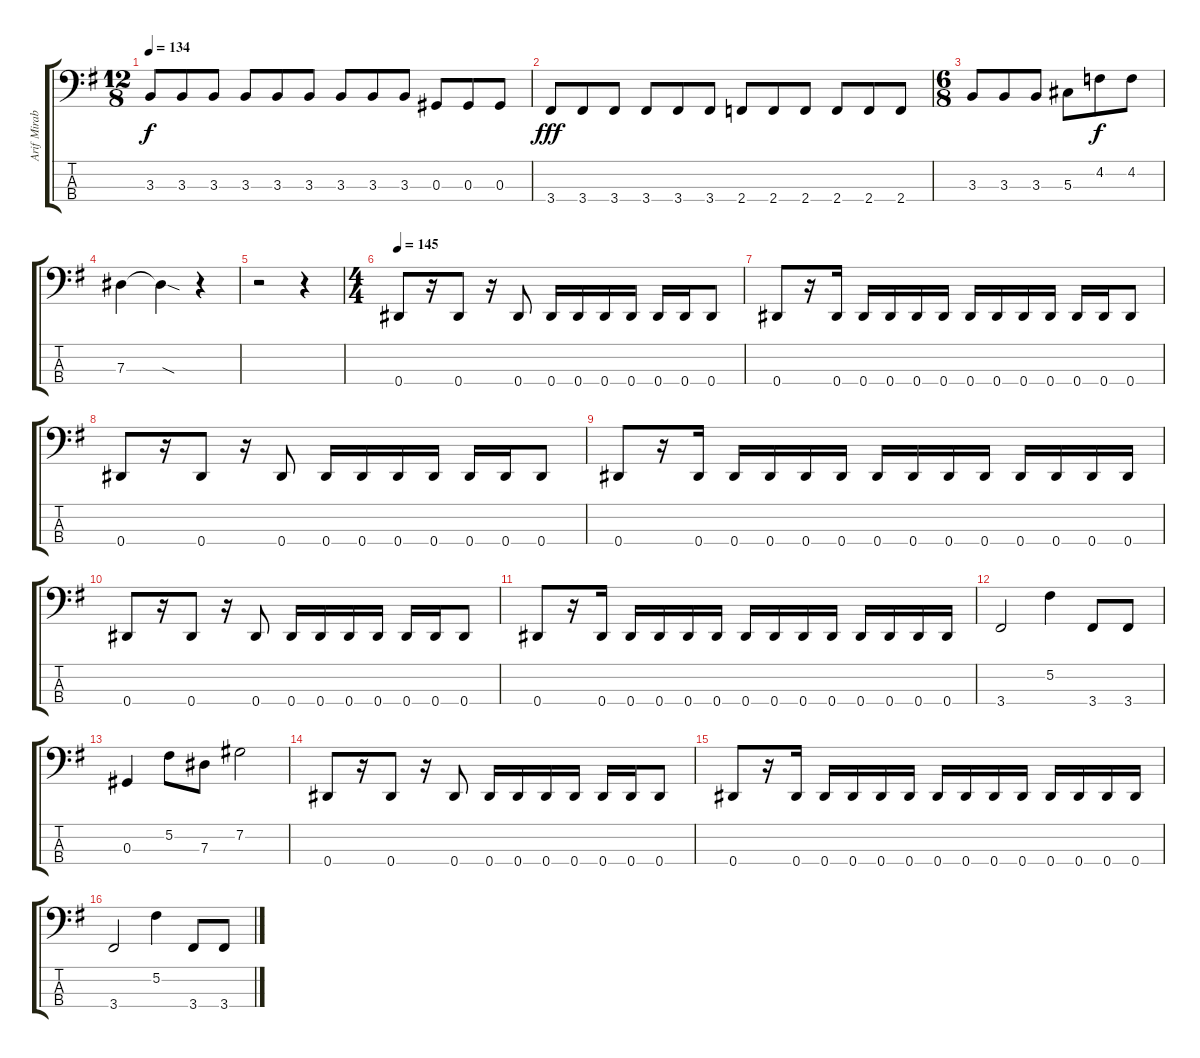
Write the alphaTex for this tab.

\track ("Arif Mirabdolbaghi" "Arif Mirab") {instrument electricbassfinger}
\staff {score tabs}
\tuning (Gb2 Db2 Ab1 Eb1) {hide}
\ts (12 8)
\tempo 134
\clef f4
\ks g
3.3.8{dy f} 3.3.8 3.3.8 3.3.8 3.3.8 3.3.8 3.3.8 3.3.8 3.3.8 0.3.8 0.3.8 0.3.8 |
3.4.8{dy fff} 3.4.8 3.4.8 3.4.8 3.4.8 3.4.8 2.4.8 2.4.8 2.4.8 2.4.8 2.4.8 2.4.8 |
\ts (6 8)
3.3.8 3.3.8 3.3.8 5.3.8 4.2.8{dy f} 4.2.8 |
7.3.4 7.3{sod t}.4 r.4 |
r.2 r.4 |
\ts (4 4)
\tempo 145
0.4.8 r.16 0.4.8 r.16 0.4.8 0.4.16 0.4.16 0.4.16 0.4.16 0.4.16 0.4.16 0.4.8 |
0.4.8 r.16 0.4.16 0.4.16 0.4.16 0.4.16 0.4.16 0.4.16 0.4.16 0.4.16 0.4.16 0.4.16 0.4.16 0.4.8 |
0.4.8 r.16 0.4.8 r.16 0.4.8 0.4.16 0.4.16 0.4.16 0.4.16 0.4.16 0.4.16 0.4.8 |
0.4.8 r.16 0.4.16 0.4.16 0.4.16 0.4.16 0.4.16 0.4.16 0.4.16 0.4.16 0.4.16 0.4.16 0.4.16 0.4.16 0.4.16 |
0.4.8 r.16 0.4.8 r.16 0.4.8 0.4.16 0.4.16 0.4.16 0.4.16 0.4.16 0.4.16 0.4.8 |
0.4.8 r.16 0.4.16 0.4.16 0.4.16 0.4.16 0.4.16 0.4.16 0.4.16 0.4.16 0.4.16 0.4.16 0.4.16 0.4.16 0.4.16 |
3.4.2 5.2.4 3.4.8 3.4.8 |
0.3.4 5.2.8 7.3.8 7.2.2 |
0.4.8 r.16 0.4.8 r.16 0.4.8 0.4.16 0.4.16 0.4.16 0.4.16 0.4.16 0.4.16 0.4.8 |
0.4.8 r.16 0.4.16 0.4.16 0.4.16 0.4.16 0.4.16 0.4.16 0.4.16 0.4.16 0.4.16 0.4.16 0.4.16 0.4.16 0.4.16 |
3.4.2 5.2.4 3.4.8 3.4.8
